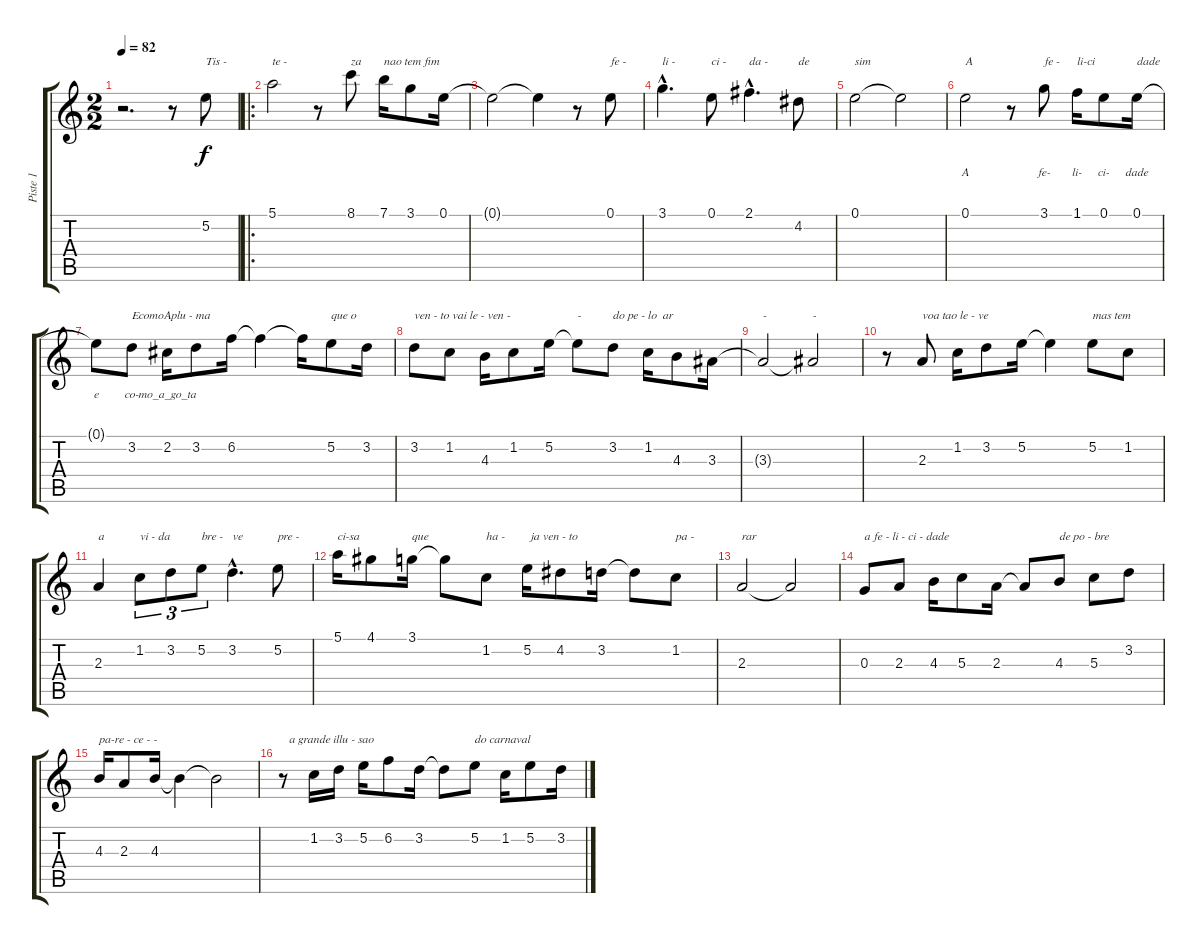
\track ("Piste 1" "Piste 1") {instrument acousticguitarnylon}
\staff {score tabs}
\tuning (E4 B3 G3 D3 A2 E2) {hide}
\ts (2 2)
\tempo 82
\clef g2
\ks c
r.2{d dy f instrument acousticguitarnylon} r.8 5.2.8{txt "Tis -"} |
\ro
5.1.2{txt "te -"} r.8 8.1.8{txt "za"} 7.1.16{txt "nao tem fim"} 3.1.8 0.1.16 |
0.1{t}.2 0.1{t}.4 r.8 0.1.8{txt "fe -"} |
3.1{hac}.4{d txt "li -"} 0.1.8{txt "ci -"} 2.1{hac}.4{d txt "da -"} 4.2.8{txt "de"} |
0.1.2{txt "sim"} 0.1{t}.2 |
0.1.2{txt "A" lyrics (0 "A") lyrics (1 "") lyrics (2 "") lyrics (3 "") lyrics (4 "")} r.8 3.1.8{txt "fe -" lyrics (0 "fe-") lyrics (1 "") lyrics (2 "") lyrics (3 "") lyrics (4 "")} 1.1.16{txt "li-ci" lyrics (0 "li-") lyrics (1 "") lyrics (2 "") lyrics (3 "") lyrics (4 "")} 0.1.8{lyrics (0 "ci-") lyrics (1 "") lyrics (2 "") lyrics (3 "") lyrics (4 "")} 0.1.16{txt "dade" lyrics (0 "dade") lyrics (1 "") lyrics (2 "") lyrics (3 "") lyrics (4 "")} |
0.1{t}.8{lyrics (0 "e") lyrics (1 "") lyrics (2 "") lyrics (3 "") lyrics (4 "")} 3.2.8{txt "EcomoAplu - ma" lyrics (0 "co-") lyrics (1 "") lyrics (2 "") lyrics (3 "") lyrics (4 "")} 2.2.16{lyrics (0 "mo_a_go_ta") lyrics (1 "") lyrics (2 "") lyrics (3 "") lyrics (4 "")} 3.2.8 6.2.16 6.2{t}.4 6.2{t}.16 5.2.8{txt "que o"} 3.2.16 |
3.2.8{txt "ven - to vai le - ven -"} 1.2.8 4.3.16 1.2.8 5.2.16 5.2{t}.8{txt "-"} 3.2.8{txt "do pe - lo  ar"} 1.2.16 4.3.8 3.3.16 |
3.3{t}.2{txt "-"} 3.3{t}.2{txt "-"} |
r.8 2.3.8{txt "voa tao le - ve"} 1.2.16 3.2.8 5.2.16 5.2{t}.4 5.2.8{txt "mas tem"} 1.2.8 |
2.3.4{txt "a"} 1.2.8{tu (3 2) txt "vi - da"} 3.2.8{tu (3 2)} 5.2.8{tu (3 2) txt "bre -"} 3.2{hac}.4{d txt "ve"} 5.2.8{txt "pre -"} |
5.1.16{txt "ci-sa"} 4.1.8 3.1.16{txt "que"} 3.1{t}.8 1.2.8{txt "ha -"} 5.2.16{txt " ja ven - to"} 4.2.8 3.2.16 3.2{t}.8 1.2.8{txt "pa -"} |
2.3.2{txt "rar"} 2.3{t}.2 |
0.3.8{txt "a fe - li - ci - dade"} 2.3.8 4.3.16 5.3.8 2.3.16 2.3{t}.8 4.3.8{txt "de po - bre"} 5.3.8 3.2.8 |
4.3.16{txt "pa-re - ce - -"} 2.3.8 4.3.16 4.3{t}.4 4.3{t}.2 |
r.8{txt "  a grande illu - sao"} 1.2.16 3.2.16 5.2.16 6.2.8 3.2.16 3.2{t}.8 5.2.8{txt "do carnaval"} 1.2.16 5.2.8 3.2.16
